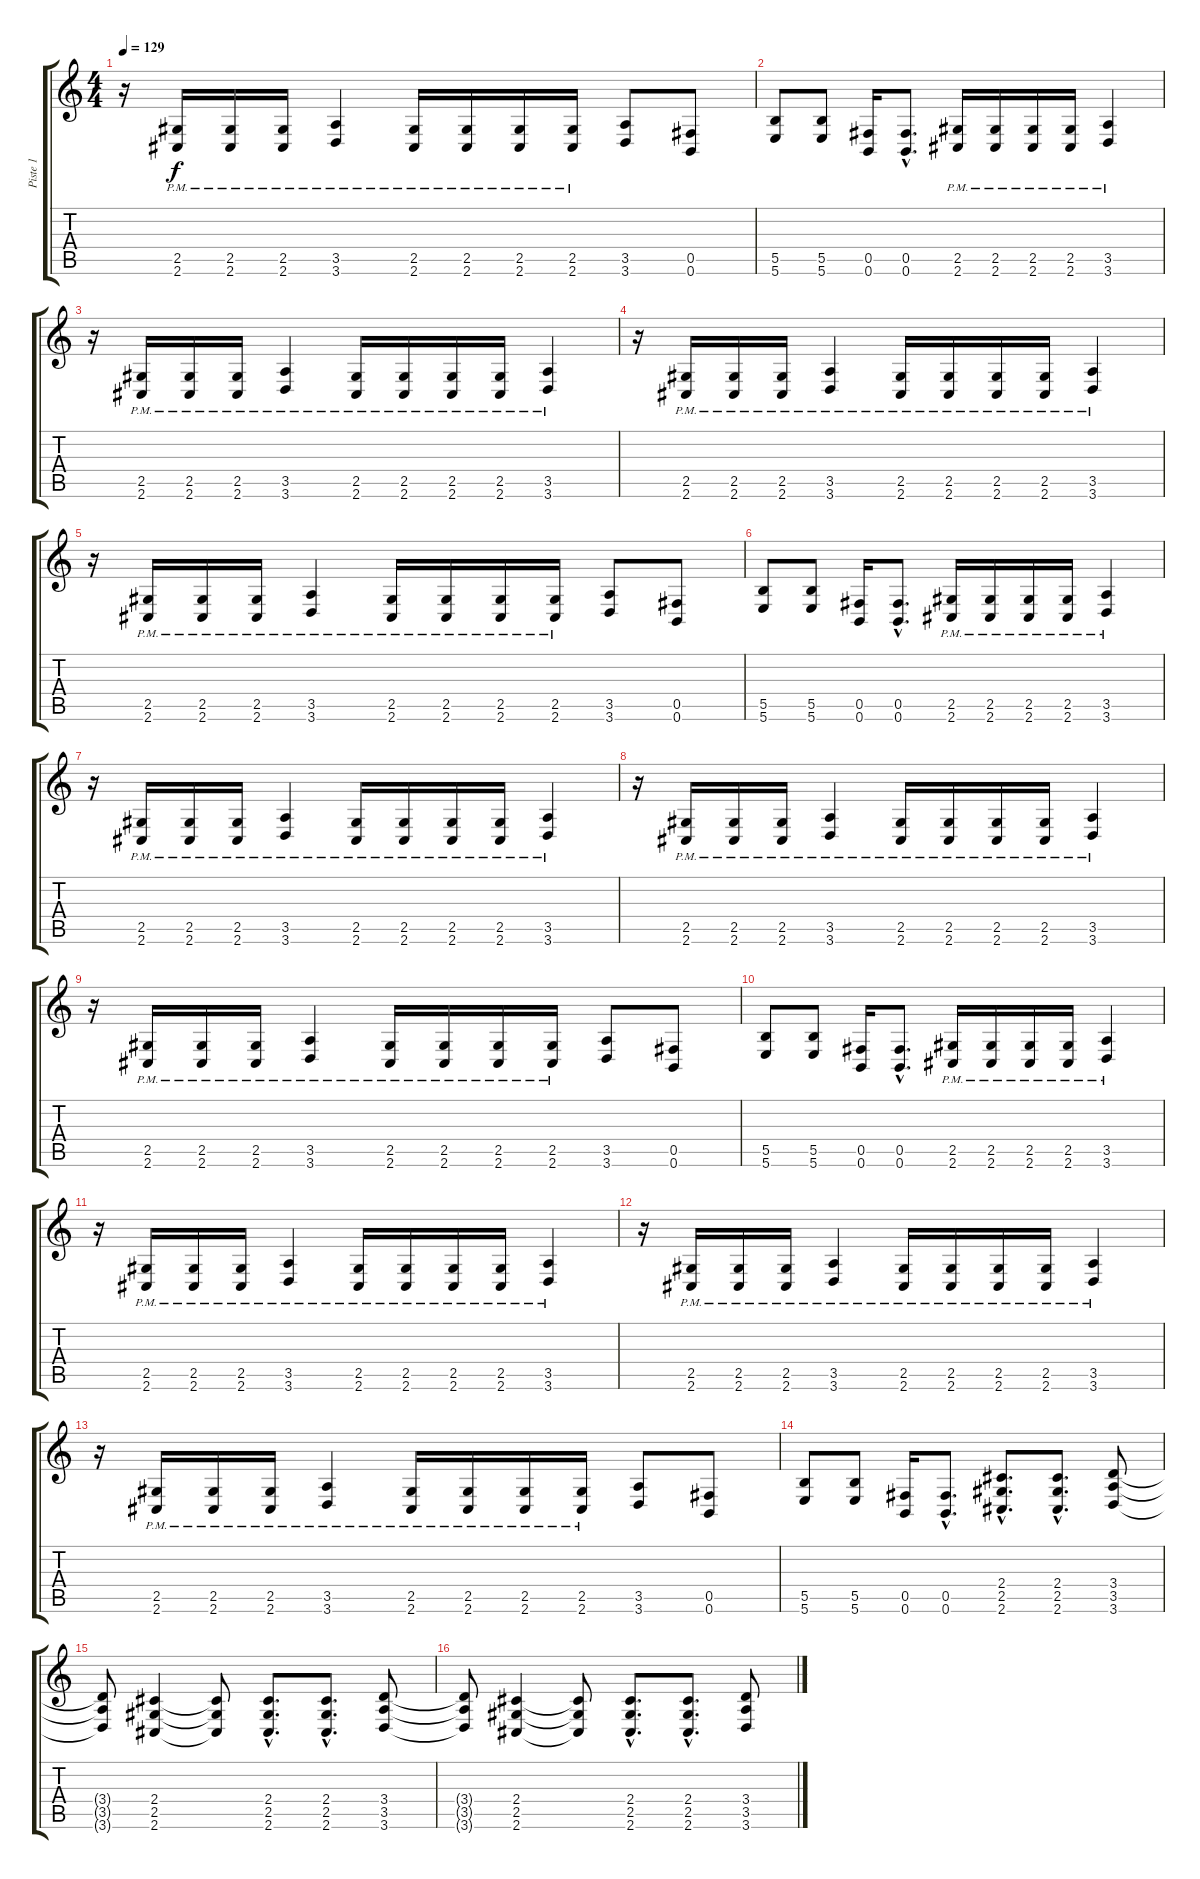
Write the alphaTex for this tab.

\track ("Piste 1" "Piste 1") {instrument overdrivenguitar}
\staff {score tabs}
\tuning (Db4 Ab3 E3 B2 Gb2 B1) {hide}
\ts (4 4)
\tempo 129
\clef g2
\ks c
r.16{dy f} (2.5{pm} 2.6{pm}).16 (2.5{pm} 2.6{pm}).16 (2.5{pm} 2.6{pm}).16 (3.5{pm} 3.6{pm}).4 (2.5{pm} 2.6{pm}).16 (2.5{pm} 2.6{pm}).16 (2.5{pm} 2.6{pm}).16 (2.5{pm} 2.6{pm}).16 (3.5 3.6).8 (0.5 0.6).8 |
(5.5 5.6).8 (5.5 5.6).8 (0.5 0.6).16 (0.5{hac} 0.6{hac}).8{d} (2.5{pm} 2.6{pm}).16 (2.5{pm} 2.6{pm}).16 (2.5{pm} 2.6{pm}).16 (2.5{pm} 2.6{pm}).16 (3.5{pm} 3.6{pm}).4 |
r.16 (2.5{pm} 2.6{pm}).16 (2.5{pm} 2.6{pm}).16 (2.5{pm} 2.6{pm}).16 (3.5{pm} 3.6{pm}).4 (2.5{pm} 2.6{pm}).16 (2.5{pm} 2.6{pm}).16 (2.5{pm} 2.6{pm}).16 (2.5{pm} 2.6{pm}).16 (3.5{pm} 3.6{pm}).4 |
r.16 (2.5{pm} 2.6{pm}).16 (2.5{pm} 2.6{pm}).16 (2.5{pm} 2.6{pm}).16 (3.5{pm} 3.6{pm}).4 (2.5{pm} 2.6{pm}).16 (2.5{pm} 2.6{pm}).16 (2.5{pm} 2.6{pm}).16 (2.5{pm} 2.6{pm}).16 (3.5{pm} 3.6{pm}).4 |
r.16 (2.5{pm} 2.6{pm}).16 (2.5{pm} 2.6{pm}).16 (2.5{pm} 2.6{pm}).16 (3.5{pm} 3.6{pm}).4 (2.5{pm} 2.6{pm}).16 (2.5{pm} 2.6{pm}).16 (2.5{pm} 2.6{pm}).16 (2.5{pm} 2.6{pm}).16 (3.5 3.6).8 (0.5 0.6).8 |
(5.5 5.6).8 (5.5 5.6).8 (0.5 0.6).16 (0.5{hac} 0.6{hac}).8{d} (2.5{pm} 2.6{pm}).16 (2.5{pm} 2.6{pm}).16 (2.5{pm} 2.6{pm}).16 (2.5{pm} 2.6{pm}).16 (3.5{pm} 3.6{pm}).4 |
r.16 (2.5{pm} 2.6{pm}).16 (2.5{pm} 2.6{pm}).16 (2.5{pm} 2.6{pm}).16 (3.5{pm} 3.6{pm}).4 (2.5{pm} 2.6{pm}).16 (2.5{pm} 2.6{pm}).16 (2.5{pm} 2.6{pm}).16 (2.5{pm} 2.6{pm}).16 (3.5{pm} 3.6{pm}).4 |
r.16 (2.5{pm} 2.6{pm}).16 (2.5{pm} 2.6{pm}).16 (2.5{pm} 2.6{pm}).16 (3.5{pm} 3.6{pm}).4 (2.5{pm} 2.6{pm}).16 (2.5{pm} 2.6{pm}).16 (2.5{pm} 2.6{pm}).16 (2.5{pm} 2.6{pm}).16 (3.5{pm} 3.6{pm}).4 |
r.16 (2.5{pm} 2.6{pm}).16 (2.5{pm} 2.6{pm}).16 (2.5{pm} 2.6{pm}).16 (3.5{pm} 3.6{pm}).4 (2.5{pm} 2.6{pm}).16 (2.5{pm} 2.6{pm}).16 (2.5{pm} 2.6{pm}).16 (2.5{pm} 2.6{pm}).16 (3.5 3.6).8 (0.5 0.6).8 |
(5.5 5.6).8 (5.5 5.6).8 (0.5 0.6).16 (0.5{hac} 0.6{hac}).8{d} (2.5{pm} 2.6{pm}).16 (2.5{pm} 2.6{pm}).16 (2.5{pm} 2.6{pm}).16 (2.5{pm} 2.6{pm}).16 (3.5{pm} 3.6{pm}).4 |
r.16 (2.5{pm} 2.6{pm}).16 (2.5{pm} 2.6{pm}).16 (2.5{pm} 2.6{pm}).16 (3.5{pm} 3.6{pm}).4 (2.5{pm} 2.6{pm}).16 (2.5{pm} 2.6{pm}).16 (2.5{pm} 2.6{pm}).16 (2.5{pm} 2.6{pm}).16 (3.5{pm} 3.6{pm}).4 |
r.16 (2.5{pm} 2.6{pm}).16 (2.5{pm} 2.6{pm}).16 (2.5{pm} 2.6{pm}).16 (3.5{pm} 3.6{pm}).4 (2.5{pm} 2.6{pm}).16 (2.5{pm} 2.6{pm}).16 (2.5{pm} 2.6{pm}).16 (2.5{pm} 2.6{pm}).16 (3.5{pm} 3.6{pm}).4 |
r.16 (2.5{pm} 2.6{pm}).16 (2.5{pm} 2.6{pm}).16 (2.5{pm} 2.6{pm}).16 (3.5{pm} 3.6{pm}).4 (2.5{pm} 2.6{pm}).16 (2.5{pm} 2.6{pm}).16 (2.5{pm} 2.6{pm}).16 (2.5{pm} 2.6{pm}).16 (3.5 3.6).8 (0.5 0.6).8 |
(5.5 5.6).8 (5.5 5.6).8 (0.5 0.6).16 (0.5{hac} 0.6{hac}).8{d} (2.4{hac} 2.5{hac} 2.6{hac}).8{d balance 8} (2.4{hac} 2.5{hac} 2.6{hac}).8{d} (3.4 3.5 3.6).8 |
(3.4{t} 3.5{t} 3.6{t}).8 (2.4 2.5 2.6).4 (2.4{t} 2.5{t} 2.6{t}).8 (2.4{hac} 2.5{hac} 2.6{hac}).8{d} (2.4{hac} 2.5{hac} 2.6{hac}).8{d} (3.4 3.5 3.6).8 |
(3.4{t} 3.5{t} 3.6{t}).8 (2.4 2.5 2.6).4 (2.4{t} 2.5{t} 2.6{t}).8 (2.4{hac} 2.5{hac} 2.6{hac}).8{d} (2.4{hac} 2.5{hac} 2.6{hac}).8{d} (3.4 3.5 3.6).8
